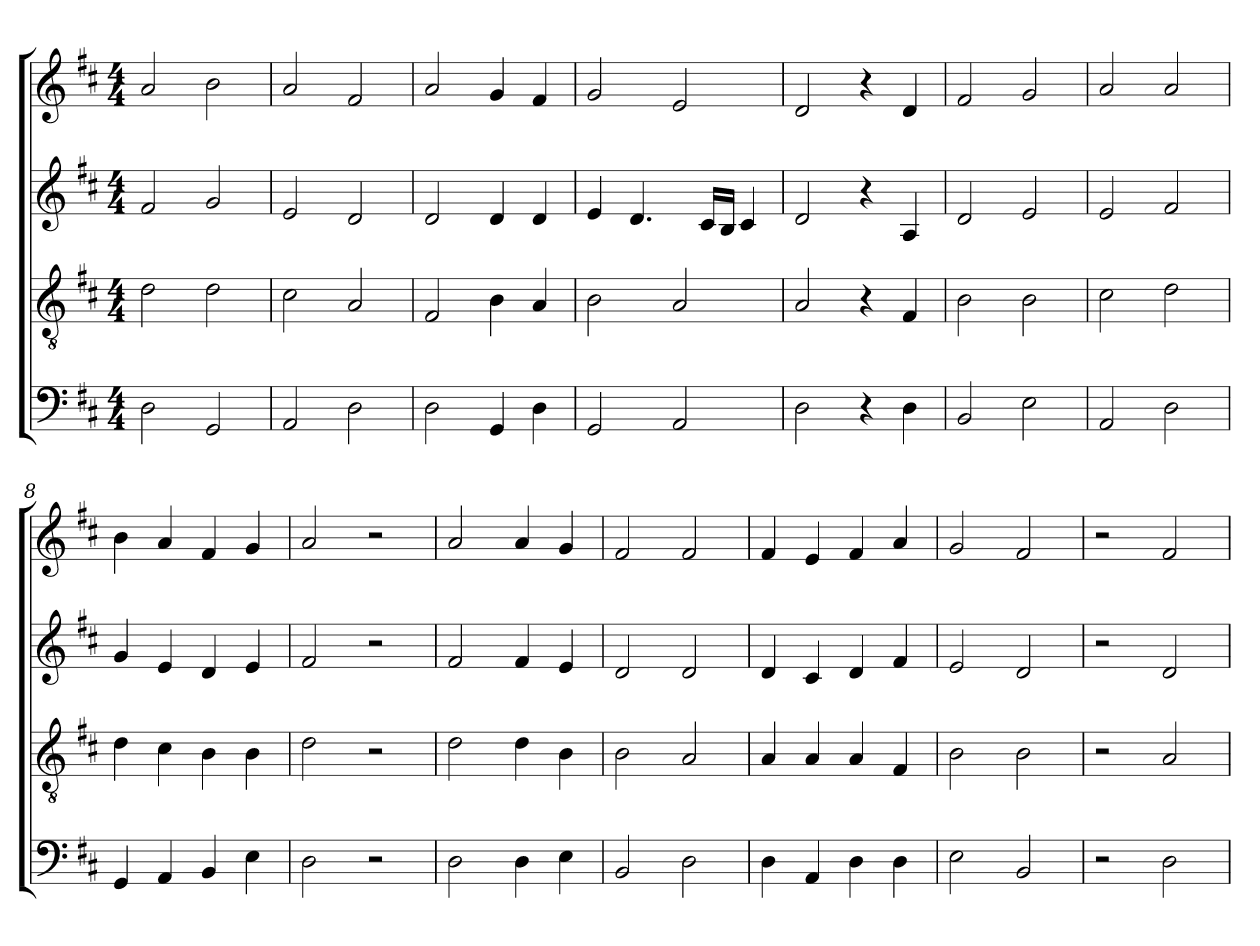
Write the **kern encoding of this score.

**kern	**kern	**kern	**kern
*part4	*part3	*part2	*part1
*staff4	*staff3	*staff2	*staff1
*clefF4	*clefGv2	*clefG2	*clefG2
*k[f#c#]	*k[f#c#]	*k[f#c#]	*k[f#c#]
*M4/4	*M4/4	*M4/4	*M4/4
=1	=1	=1	=1
2D	2d	2f#	2a
2GG	2d	2g	2b
=2	=2	=2	=2
2AA	2c#	2e	2a
2D	2A	2d	2f#
=3	=3	=3	=3
2D	2F#	2d	2a
4GG	4B	4d	4g
4D	4A	4d	4f#
=4	=4	=4	=4
2GG	2B	4e	2g
.	.	4.d	.
2AA	2A	.	2e
.	.	16c#LL	.
.	.	16BJJ	.
.	.	4c#	.
=5	=5	=5	=5
2D	2A	2d	2d
4r	4r	4r	4r
4D	4F#	4A	4d
=6	=6	=6	=6
2BB	2B	2d	2f#
2E	2B	2e	2g
=7	=7	=7	=7
2AA	2c#	2e	2a
2D	2d	2f#	2a
!!LO:LB:g=z
=8	=8	=8	=8
4GG	4d	4g	4b
4AA	4c#	4e	4a
4BB	4B	4d	4f#
4E	4B	4e	4g
=9	=9	=9	=9
2D	2d	2f#	2a
2r	2r	2r	2r
=10	=10	=10	=10
2D	2d	2f#	2a
4D	4d	4f#	4a
4E	4B	4e	4g
=11	=11	=11	=11
2BB	2B	2d	2f#
2D	2A	2d	2f#
=12	=12	=12	=12
4D	4A	4d	4f#
4AA	4A	4c#	4e
4D	4A	4d	4f#
4D	4F#	4f#	4a
=13	=13	=13	=13
2E	2B	2e	2g
2BB	2B	2d	2f#
=14	=14	=14	=14
2r	2r	2r	2r
2D	2A	2d	2f#
=	=	=	=
*-	*-	*-	*-
